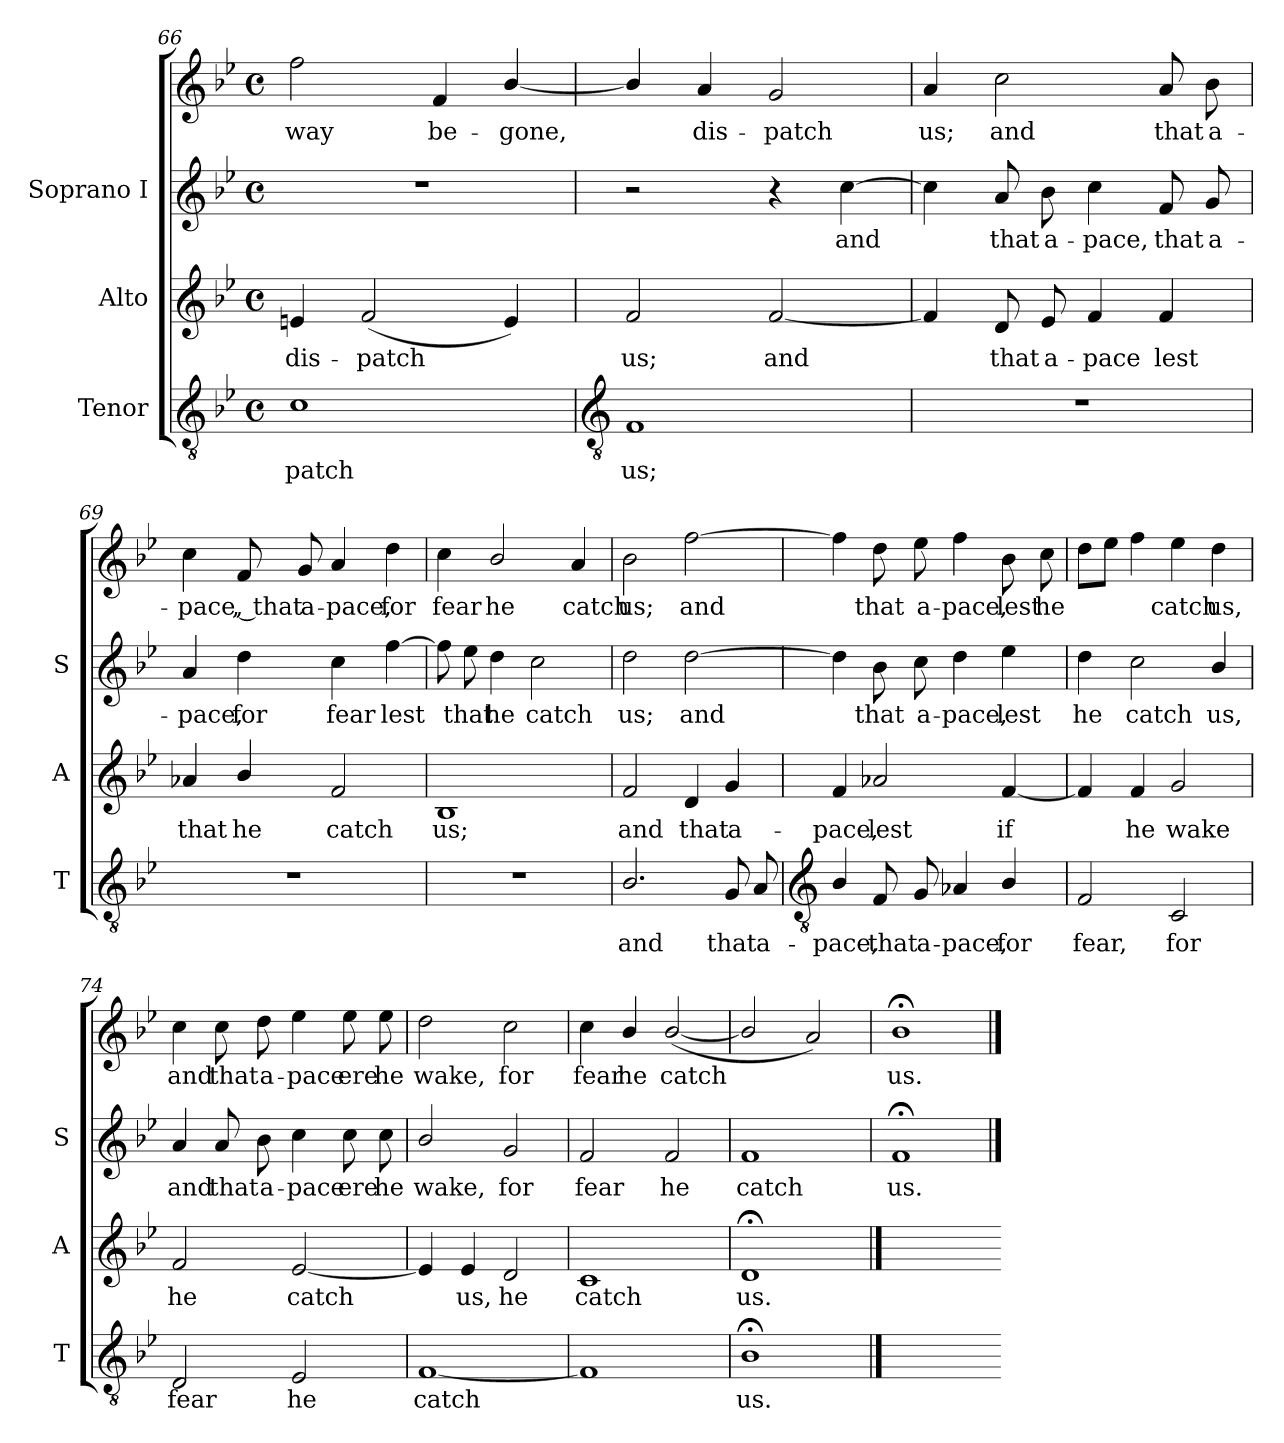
**kern	**text	**kern	**text	**kern	**text	**kern	**text
*part3	*part3	*part2	*part2	*part1	*part1	*part1	*part1
*staff4	*staff4	*staff3	*staff3	*staff2	*staff2	*staff1	*staff1
*I"Tenor	*	*I"Alto	*	*I"Soprano I	*	*	*
*I'T	*	*I'A	*	*I'S	*	*	*
*clefGv2	*	*clefG2	*	*clefG2	*	*clefG2	*
*k[b-e-]	*	*k[b-e-]	*	*k[b-e-]	*	*k[b-e-]	*
*B-:	*	*B-:	*	*B-:	*	*B-:	*
*M4/4	*	*M4/4	*	*M4/4	*	*M4/4	*
*met(c)	*	*met(c)	*	*met(c)	*	*met(c)	*
=66	=66	=66	=66	=66	=66	=66	=66
!	!LO:LY:b	!	!LO:LY:b	!	!	!	!LO:LY:b
1c	-patch	4en	dis-	1r	.	2ff	-way
!	!	!	!LO:LY:b	!	!	!	!
.	.	(<2f	-patch	.	.	.	.
!	!	!	!	!	!	!	!LO:LY:b
.	.	.	.	.	.	4f	be-
!	!	!	!	!	!	!	!LO:LY:b
.	.	4e)	.	.	.	[4b-/	-gone,
!!LO:LB:g=z
=67	=67	=67	=67	=67	=67	=67	=67
*clefGv2	*	*	*	*	*	*	*
!	!LO:LY:b	!	!LO:LY:b	!	!	!	!
1F	us;	2f	us;	2r	.	4b-/]	.
!	!	!	!	!	!	!	!LO:LY:b
.	.	.	.	.	.	4a/	dis-
!	!	!	!LO:LY:b	!	!	!	!LO:LY:b
.	.	[2f	and	4r	.	2g	-patch
!	!	!	!	!	!LO:LY:b	!	!
.	.	.	.	[4cc	and	.	.
!!LO:LB:g=z
=68	=68	=68	=68	=68	=68	=68	=68
!	!	!	!	!	!	!	!LO:LY:b
1r	.	4f]	.	4cc]	.	4a	us;
!	!	!	!LO:LY:b	!	!LO:LY:b	!	!LO:LY:b
.	.	8d	that	8a	-that	2cc	and
!	!	!	!LO:LY:b	!	!LO:LY:b	!	!
.	.	8e-	a-	8b-	a-	.	.
!	!	!	!LO:LY:b	!	!LO:LY:b	!	!
.	.	4f	-pace	4cc	-pace,	.	.
!	!	!	!LO:LY:b	!	!LO:LY:b	!	!LO:LY:b
.	.	4f	lest	8f	that	8a	that
!	!	!	!	!	!LO:LY:b	!	!LO:LY:b
.	.	.	.	8g	a-	8b-	a-
=69	=69	=69	=69	=69	=69	=69	=69
!	!	!	!LO:LY:b	!	!LO:LY:b	!	!LO:LY:b
1r	.	4a-X	that	4a	pace,	4cc	-pace,
!	!	!	!LO:LY:b	!	!LO:LY:b	!	!LO:LY:b
.	.	4b-/	he	4dd	for	8f	, that
!	!	!	!	!	!	!	!LO:LY:b
.	.	.	.	.	.	8g	a-
!	!	!	!LO:LY:b	!	!LO:LY:b	!	!LO:LY:b
.	.	2f	catch	4cc	fear	4a	-pace,
!	!	!	!	!	!LO:LY:b	!	!LO:LY:b
.	.	.	.	[4ff	lest	4dd	for
=70	=70	=70	=70	=70	=70	=70	=70
!	!	!	!LO:LY:b	!	!	!	!LO:LY:b
1r	.	1B-	us;	8ff]	.	4cc	fear
!	!	!	!	!	!LO:LY:b	!	!
.	.	.	.	8ee-	that	.	.
!	!	!	!	!	!LO:LY:b	!	!LO:LY:b
.	.	.	.	4dd	he	2b-/	he
!	!	!	!	!	!LO:LY:b	!	!
.	.	.	.	2cc	catch	.	.
!	!	!	!	!	!	!	!LO:LY:b
.	.	.	.	.	.	4a	catch
=71	=71	=71	=71	=71	=71	=71	=71
!	!LO:LY:b	!	!LO:LY:b	!	!LO:LY:b	!	!LO:LY:b
2.B-/	and	2f	and	2dd	us;	2b-	us;
!	!	!	!LO:LY:b	!	!LO:LY:b	!	!LO:LY:b
.	.	4d	that	[2dd	and	[2ff	and
!	!LO:LY:b	!	!LO:LY:b	!	!	!	!
8G	that	4g	a-	.	.	.	.
!	!LO:LY:b	!	!	!	!	!	!
8A/	a-	.	.	.	.	.	.
!!LO:LB:g=z
=72	=72	=72	=72	=72	=72	=72	=72
*clefGv2	*	*	*	*	*	*	*
!	!LO:LY:b	!	!LO:LY:b	!	!	!	!
4B-/	-pace,	4f	-pace,	4dd]	.	4ff]	.
!	!LO:LY:b	!	!LO:LY:b	!	!LO:LY:b	!	!LO:LY:b
8F	that	2a-X/	lest	8b-	that	8dd	that
!	!LO:LY:b	!	!	!	!LO:LY:b	!	!LO:LY:b
8G	a-	.	.	8cc	a-	8ee-	a-
!	!LO:LY:b	!	!	!	!LO:LY:b	!	!LO:LY:b
4A-X	-pace,	.	.	4dd	-pace,	4ff	-pace,
!	!LO:LY:b	!	!LO:LY:b	!	!LO:LY:b	!	!LO:LY:b
4B-/	for	[4f	if	4ee-	lest	8b-	lest
!	!	!	!	!	!	!	!LO:LY:b
.	.	.	.	.	.	8cc	he
!!LO:LB:g=z
=73	=73	=73	=73	=73	=73	=73	=73
!	!LO:LY:b	!	!	!	!LO:LY:b	!	!
2F	fear,	4f]	.	4dd	he	8ddL	.
.	.	.	.	.	.	8ee-J	.
!	!	!	!LO:LY:b	!	!LO:LY:b	!	!
.	.	4f	he	2cc	catch	4ff	.
!	!LO:LY:b	!	!LO:LY:b	!	!	!	!LO:LY:b
2C	for	2g	wake	.	.	4ee-	catch
!	!	!	!	!	!LO:LY:b	!	!LO:LY:b
.	.	.	.	4b-/	us,	4dd	us,
=74	=74	=74	=74	=74	=74	=74	=74
!	!LO:LY:b	!	!LO:LY:b	!	!LO:LY:b	!	!LO:LY:b
2D	fear	2f	he	4a	and	4cc	and
!	!	!	!	!	!LO:LY:b	!	!LO:LY:b
.	.	.	.	8a	that	8cc	that
!	!	!	!	!	!LO:LY:b	!	!LO:LY:b
.	.	.	.	8b-	a-	8dd	a-
!	!LO:LY:b	!	!LO:LY:b	!	!LO:LY:b	!	!LO:LY:b
2E-	he	[2e-	catch	4cc	-pace	4ee-	-pace
!	!	!	!	!	!LO:LY:b	!	!LO:LY:b
.	.	.	.	8cc	ere	8ee-	ere
!	!	!	!	!	!LO:LY:b	!	!LO:LY:b
.	.	.	.	8cc	he	8ee-	he
=75	=75	=75	=75	=75	=75	=75	=75
!	!LO:LY:b	!	!	!	!LO:LY:b	!	!LO:LY:b
[1F	catch	4e-]	.	2b-/	wake,	2dd	wake,
!	!	!	!LO:LY:b	!	!	!	!
.	.	4e-	us,	.	.	.	.
!	!	!	!LO:LY:b	!	!LO:LY:b	!	!LO:LY:b
.	.	2d	he	2g	for	2cc	for
=76	=76	=76	=76	=76	=76	=76	=76
!	!	!	!LO:LY:b	!	!LO:LY:b	!	!LO:LY:b
1F]	.	1c	catch	2f	fear	4cc	fear
!	!	!	!	!	!	!	!LO:LY:b
.	.	.	.	.	.	4b-/	he
!	!	!	!	!	!LO:LY:b	!	!LO:LY:b
.	.	.	.	2f	he	(<[2b-/	catch
=77	=77	=77	=77	=77	=77	=77	=77
!	!LO:LY:b	!	!LO:LY:b	!	!LO:LY:b	!	!
1B-;<	us.	1d;<	us.	1f	catch	2b-/]	.
.	.	.	.	.	.	2a)	.
==78	=78	==78	=78	=78	=78	=78	=78
!	!	!	!	!	!LO:LY:b	!	!LO:LY:b
1ryy	.	1ryy	.	1f;<	us.	1b-;<	us.
=	==	=	==	==	==	==	==
*-	*-	*-	*-	*-	*-	*-	*-
